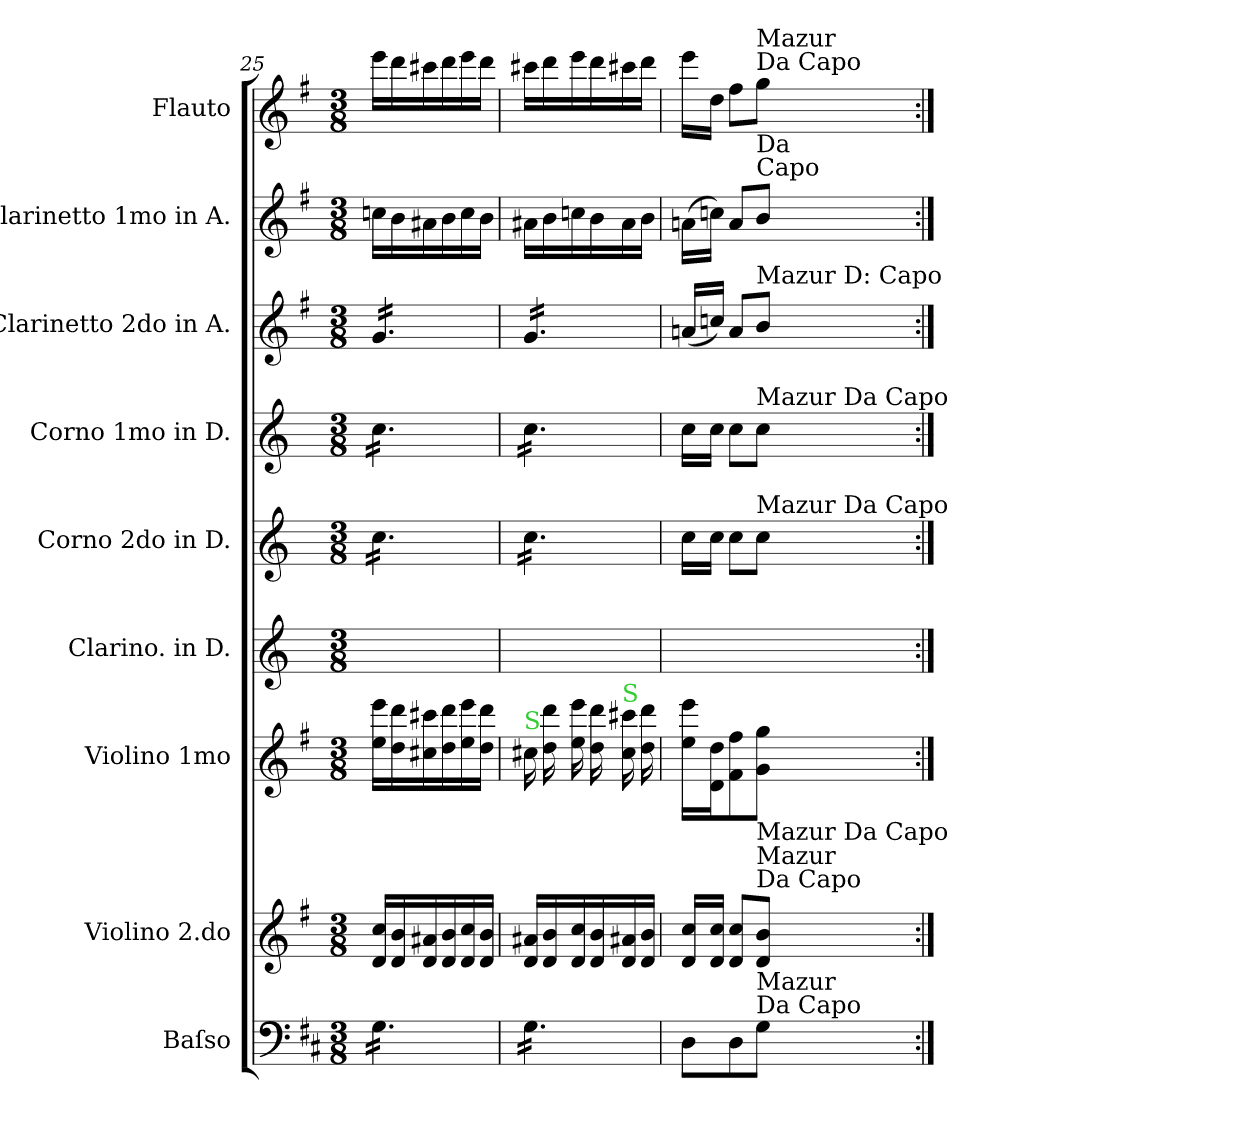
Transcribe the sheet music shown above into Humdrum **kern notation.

**kern	**kern	**kern	**kern	**kern	**kern	**kern	**kern	**kern
*part9	*part8	*part7	*part6	*part5	*part4	*part3	*part2	*part1
*staff9	*staff8	*staff7	*staff6	*staff5	*staff4	*staff3	*staff2	*staff1
*I"Baſso	*I"Violino 2.do	*I"Violino 1mo	*I"Clarino. in D.	*I"Corno 2do in D.	*I"Corno 1mo in D.	*I"Clarinetto 2do in A.	*I"Clarinetto 1mo in A.	*I"Flauto
*I'b	*I'vl 2	*I'vl 1	*I'clno in D	*I'cor 2 in D	*I'cor 1 in D	*I'cl 2 in A	*I'cl 1 in A	*I'fl
*clefF4	*clefG2	*clefG2	*clefG2	*clefG2	*clefG2	*clefG2	*clefG2	*clefG2
*	*	*	*ITrd-1c-2	*ITrd6c10	*ITrd6c10	*	*	*
*k[f#c#]	*k[f#]	*k[f#]	*k[f#c#]	*k[f#c#]	*k[f#c#]	*k[f#]	*k[f#]	*k[f#]
*M3/8	*M3/8	*M3/8	*M3/8	*M3/8	*M3/8	*M3/8	*M3/8	*M3/8
=25	=25	=25	=25	=25	=25	=25	=25	=25
*tremolo	*	*	*	*	*	*	*	*
*	*	*	*	*tremolo	*	*	*	*
*	*	*	*	*	*tremolo	*	*	*
*	*	*	*	*	*	*tremolo	*	*
16G\LL	16d/ 16cc/LL	16ee\ 16eee\LL	4.ryy	16d\LL	16d\LL	16g/LL	16ccn\LL	16eee\LL
16G\	16d/ 16b/	16dd\ 16ddd\	.	16d\	16d\	16g/	16b\	16ddd\
16G\	16d/ 16a#X/	16cc#X\ 16ccc#X\	.	16d\	16d\	16g/	16a#X\	16ccc#X\
16G\	16d/ 16b/	16dd\ 16ddd\	.	16d\	16d\	16g/	16b\	16ddd\
16G\	16d/ 16cc/	16ee\ 16eee\	.	16d\	16d\	16g/	16cc\	16eee\
16G\JJ	16d/ 16b/JJ	16dd\ 16ddd\JJ	.	16d\JJ	16d\JJ	16g/JJ	16b\JJ	16ddd\JJ
=26	=26	=26	=26	=26	=26	=26	=26	=26
!	!	!LO:TX:a:color=limegreen:t=S	!	!	!	!	!	!
16G\LL	16d/ 16a#X/LL	16cc#X\	4.ryy	16d\LL	16d\LL	16g/LL	16a#X\LL	16ccc#X\LL
16G\	16d/ 16b/	16dd\ 16ddd\	.	16d\	16d\	16g/	16b\	16ddd\
16G\	16d/ 16cc/	16ee\ 16eee\	.	16d\	16d\	16g/	16ccn\	16eee\
16G\	16d/ 16b/	16dd\ 16ddd\	.	16d\	16d\	16g/	16b\	16ddd\
!	!	!LO:TX:a:color=limegreen:t=S	!	!	!	!	!	!
16G\	16d/ 16a#X/	16cc#\ 16ccc#X\	.	16d\	16d\	16g/	16a#\	16ccc#X\
16G\JJ	16d/ 16b/JJ	16dd\ 16ddd\	.	16d\JJ	16d\JJ	16g/JJ	16b\JJ	16ddd\JJ
*	*	*	*	*	*	*Xtremolo	*	*
*	*	*	*	*	*Xtremolo	*	*	*
*	*	*	*	*Xtremolo	*	*	*	*
*Xtremolo	*	*	*	*	*	*	*	*
=27	=27	=27	=27	=27	=27	=27	=27	=27
8D\L	16d/ 16cc/LL	16ee\ 16eee\LL	4.ryy	16d\LL	16d\LL	(16an/LL	(16an\LL	16eee\LL
.	16d/ 16cc/JJ	16d\ 16dd\J	.	16d\JJ	16d\JJ	16ccn/JJ)	16ccn\JJ)	16dd\JJ
8D\	8d/ 8cc/L	8f#\ 8ff#\	.	8d\L	8d\L	8a/L	8a/L	8ff#\L
!	!	!	!	!	!	!	!	!LO:TX:a:t=Mazur\nDa Capo
!	!	!	!	!	!	!	!LO:TX:a:t=Da\nCapo	!
!	!	!	!	!	!	!LO:TX:a:t=Mazur D&colon; Capo	!	!
!	!	!	!	!	!LO:TX:a:t=Mazur Da Capo	!	!	!
!	!	!	!	!LO:TX:a:t=Mazur Da Capo	!	!	!	!
!	!	!LO:TX:b:t=Mazur Da Capo	!	!	!	!	!	!
!	!LO:TX:a:t=Mazur\nDa Capo	!	!	!	!	!	!	!
!LO:TX:a:t=Mazur\nDa Capo	!	!	!	!	!	!	!	!
8G\J	8d/ 8b/J	8g\ 8gg\J	.	8d\J	8d\J	8b/J	8b/J	8gg\J
=:|!	=:|!	=:|!	=:|!	=:|!	=:|!	=:|!	=:|!	=:|!
*-	*-	*-	*-	*-	*-	*-	*-	*-
